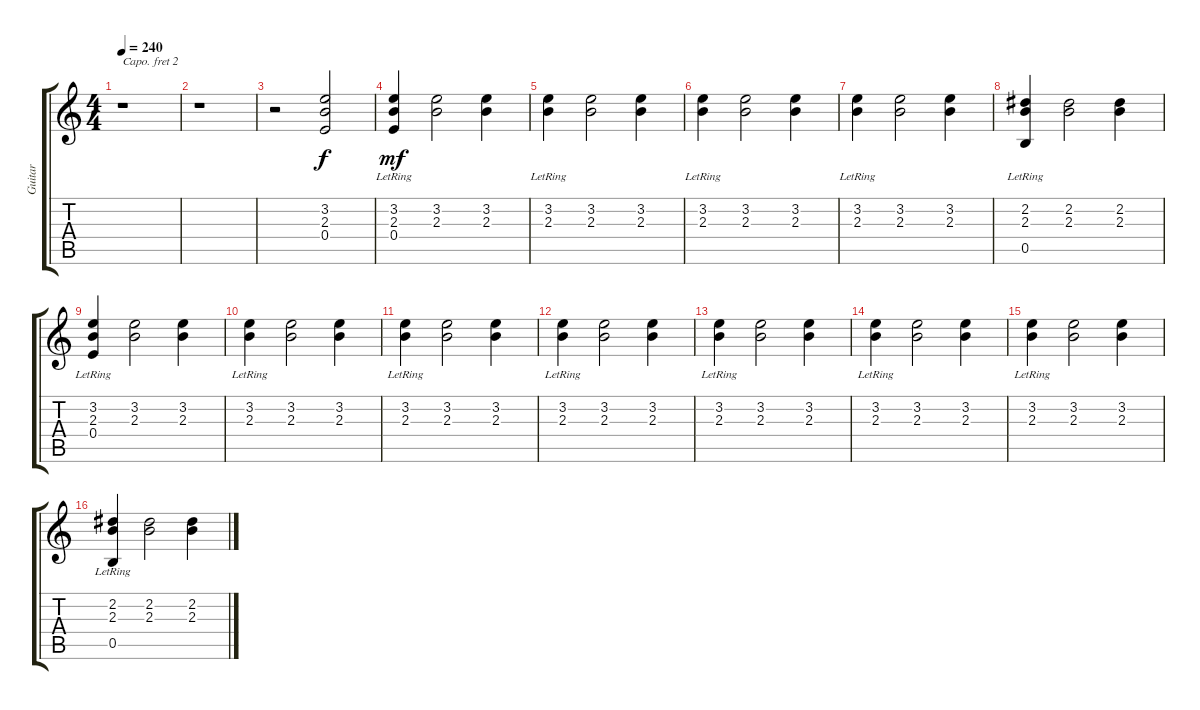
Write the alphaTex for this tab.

\track ("Guitar" "Guitar") {instrument acousticguitarnylon}
\staff {score tabs}
\capo 2
\tuning (E4 B3 G3 D3 A2 E2) {hide}
\ts (4 4)
\tempo 240
\clef g2
\ks c
r.1{dy f instrument acousticguitarnylon} |
r.1 |
r.2 (3.2 2.3 0.4).2 |
(3.2{lr} 2.3{lr} 0.4{lr}).4{dy mf} (3.2 2.3).2 (3.2 2.3).4 |
(3.2{lr} 2.3{lr}).4 (3.2 2.3).2 (3.2 2.3).4 |
(3.2{lr} 2.3{lr}).4 (3.2 2.3).2 (3.2 2.3).4 |
(3.2{lr} 2.3{lr}).4 (3.2 2.3).2 (3.2 2.3).4 |
(2.2{lr} 2.3{lr} 0.5{lr}).4 (2.2 2.3).2 (2.2 2.3).4 |
(3.2{lr} 2.3{lr} 0.4{lr}).4 (3.2 2.3).2 (3.2 2.3).4 |
(3.2{lr} 2.3{lr}).4 (3.2 2.3).2 (3.2 2.3).4 |
(3.2{lr} 2.3{lr}).4 (3.2 2.3).2 (3.2 2.3).4 |
(3.2{lr} 2.3{lr}).4 (3.2 2.3).2 (3.2 2.3).4 |
(3.2{lr} 2.3{lr}).4 (3.2 2.3).2 (3.2 2.3).4 |
(3.2{lr} 2.3{lr}).4 (3.2 2.3).2 (3.2 2.3).4 |
(3.2{lr} 2.3{lr}).4 (3.2 2.3).2 (3.2 2.3).4 |
(2.2{lr} 2.3{lr} 0.5{lr}).4 (2.2 2.3).2 (2.2 2.3).4
